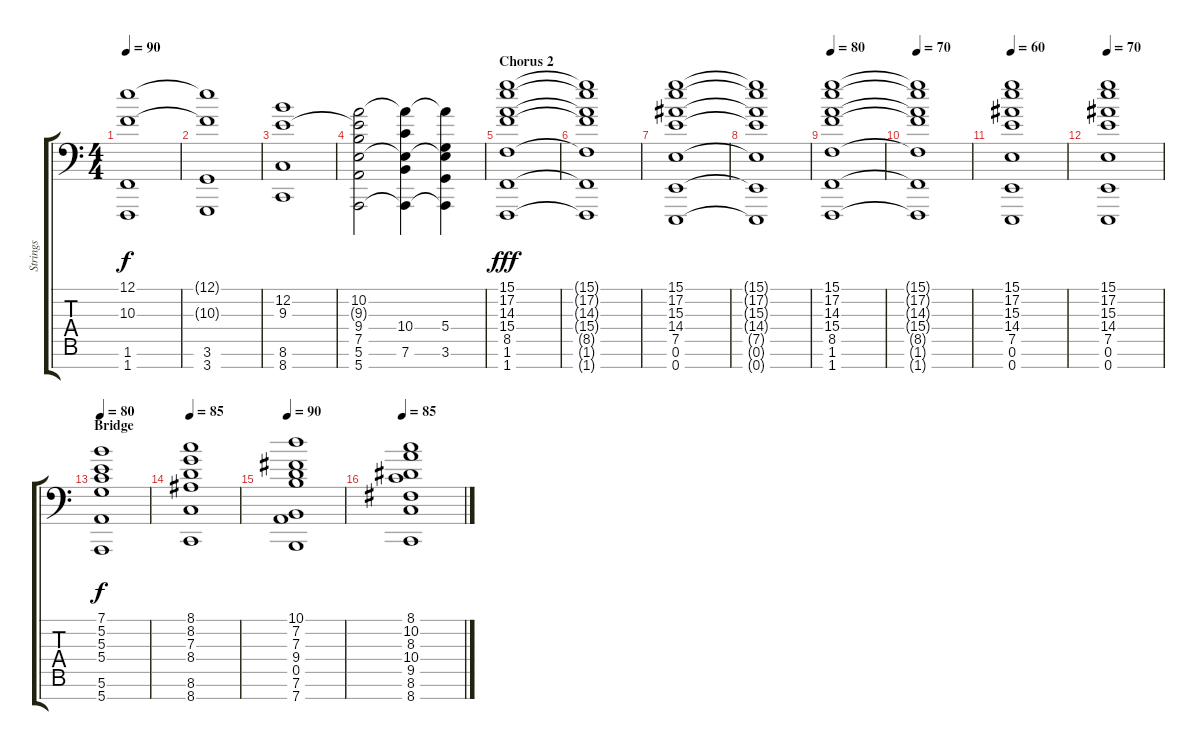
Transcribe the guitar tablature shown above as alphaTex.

\track ("Strings" "Strings") {instrument pad8sweep}
\staff {score tabs}
\tuning (E4 B3 G3 D3 A2 E2 E1) {hide}
\ts (4 4)
\tempo 90
\clef f4
\ks c
(12.1 10.3 1.6 1.7).1{dy f} |
(12.1{t} 10.3{t} 3.6 3.7).1 |
(12.2 9.3 8.6 8.7).1 |
(10.2 9.3{t} 9.4 7.5 5.6 5.7).2 (10.2{t} 10.4 7.5{t} 7.6 5.7{t}).4 (10.2{t} 5.4 7.5{t} 3.6 5.7{t}).4 |
\section ("" "Chorus 2")
(15.1 17.2 14.3 15.4 8.5 1.6 1.7).1{dy fff} |
(15.1{t} 17.2{t} 14.3{t} 15.4{t} 8.5{t} 1.6{t} 1.7{t}).1 |
(15.1 17.2 15.3 14.4 7.5 0.6 0.7).1 |
(15.1{t} 17.2{t} 15.3{t} 14.4{t} 7.5{t} 0.6{t} 0.7{t}).1 |
\tempo 80
(15.1 17.2 14.3 15.4 8.5 1.6 1.7).1 |
\tempo 70
(15.1{t} 17.2{t} 14.3{t} 15.4{t} 8.5{t} 1.6{t} 1.7{t}).1 |
\tempo 60
(15.1 17.2 15.3 14.4 7.5 0.6 0.7).1 |
\tempo 70
(15.1 17.2 15.3 14.4 7.5 0.6 0.7).1 |
\section ("" "Bridge")
\tempo 80
(7.1 5.2 5.3 5.4 5.6 5.7).1{dy f} |
\tempo 85
(8.1 8.2 7.3 8.4 8.6 8.7).1 |
\tempo 90
(10.1 7.2 7.3 9.4 0.5 7.6 7.7).1 |
\tempo 85
(8.1 10.2 8.3 10.4 9.5 8.6 8.7).1
